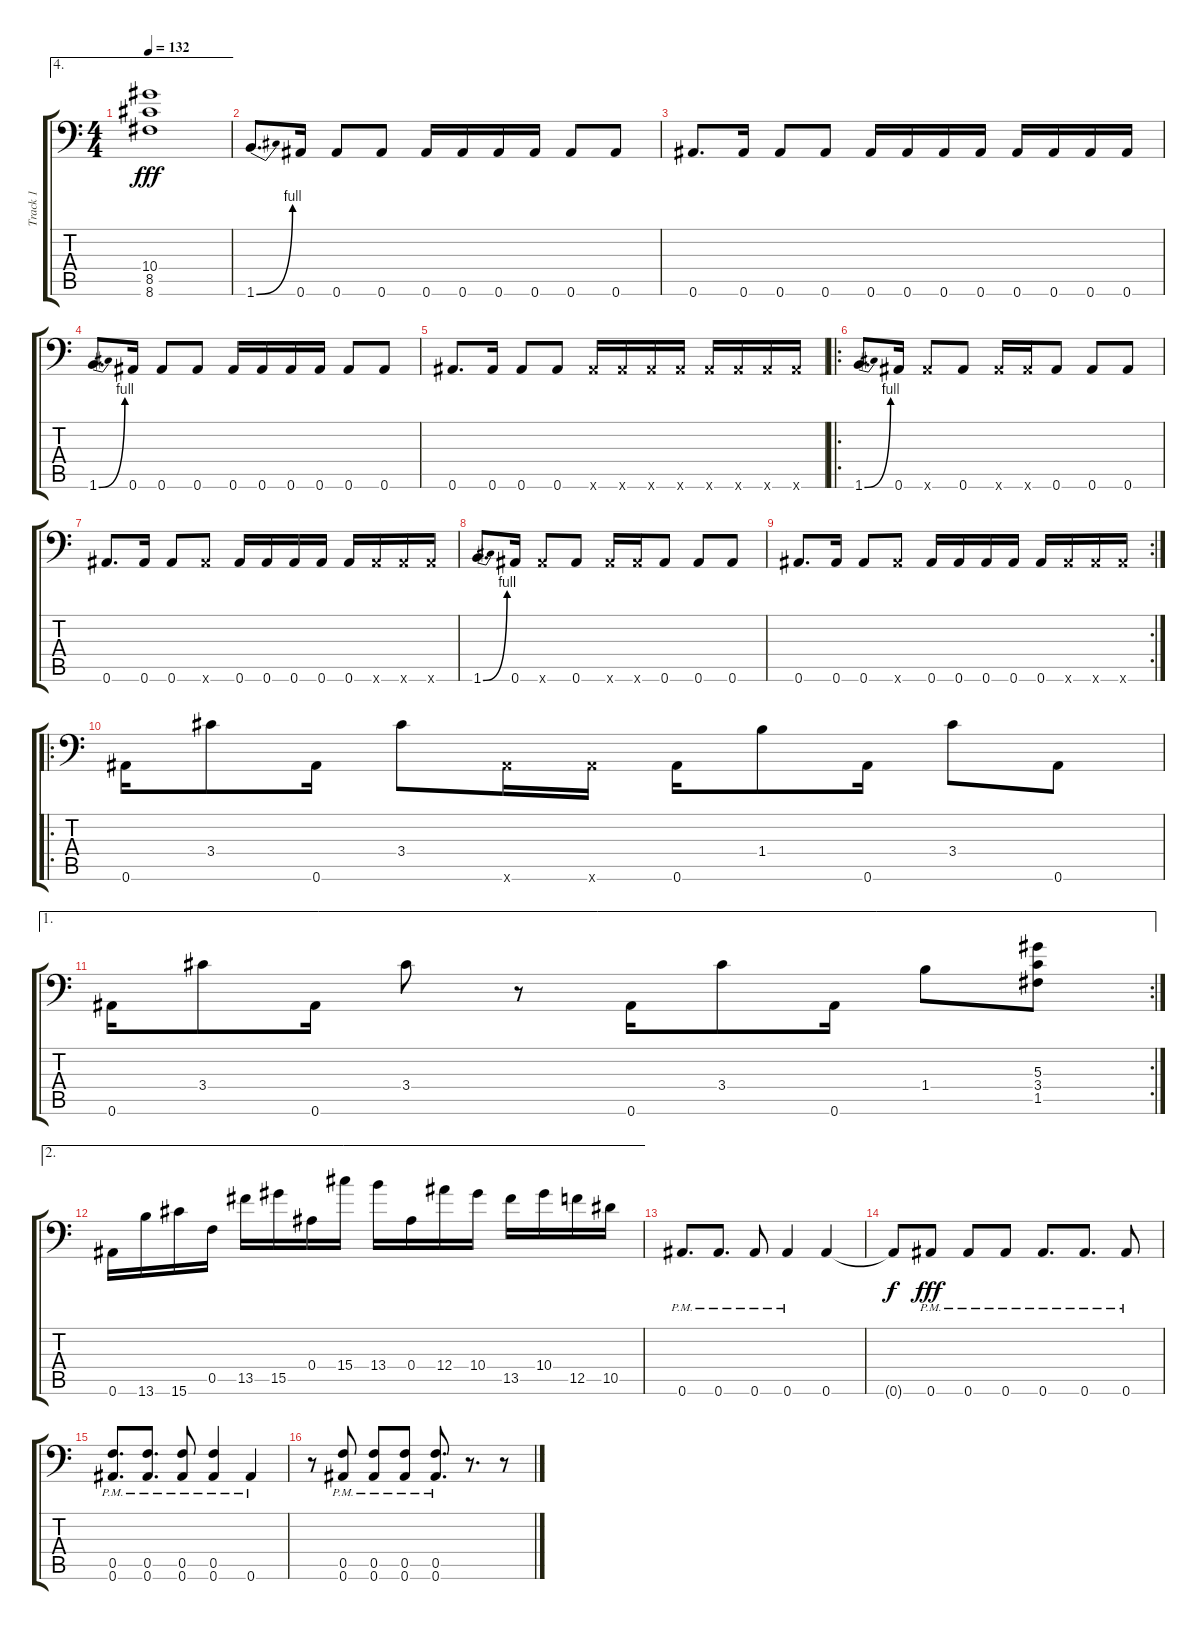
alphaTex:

\track ("Track 1" "Track 1") {instrument distortionguitar}
\staff {score tabs}
\tuning (C4 G3 Eb3 Bb2 F2 Bb1) {hide}
\ae 4
\ts (4 4)
\tempo 132
\clef f4
\ks c
(10.4 8.5 8.6).1{dy fff} |
1.6{be (bend 0 0 60 4)}.8{d} 0.6.16 0.6.8 0.6.8 0.6.16 0.6.16 0.6.16 0.6.16 0.6.8 0.6.8 |
0.6.8{d} 0.6.16 0.6.8 0.6.8 0.6.16 0.6.16 0.6.16 0.6.16 0.6.16 0.6.16 0.6.16 0.6.16 |
1.6{be (bend 0 0 60 4)}.8{d} 0.6.16 0.6.8 0.6.8 0.6.16 0.6.16 0.6.16 0.6.16 0.6.8 0.6.8 |
0.6.8{d} 0.6.16 0.6.8 0.6.8 0.6{x}.16 0.6{x}.16 0.6{x}.16 0.6{x}.16 0.6{x}.16 0.6{x}.16 0.6{x}.16 0.6{x}.16 |
\ro
1.6{be (bend 0 0 60 4)}.8{d} 0.6.16 0.6{x}.8 0.6.8 0.6{x}.16 0.6{x}.16 0.6.8 0.6.8 0.6.8 |
0.6.8{d} 0.6.16 0.6.8 0.6{x}.8 0.6.16 0.6.16 0.6.16 0.6.16 0.6.16 0.6{x}.16 0.6{x}.16 0.6{x}.16 |
1.6{be (bend 0 0 60 4)}.8{d} 0.6.16 0.6{x}.8 0.6.8 0.6{x}.16 0.6{x}.16 0.6.8 0.6.8 0.6.8 |
\rc 2
0.6.8{d} 0.6.16 0.6.8 0.6{x}.8 0.6.16 0.6.16 0.6.16 0.6.16 0.6.16 0.6{x}.16 0.6{x}.16 0.6{x}.16 |
\ro
0.6.16 3.4.8 0.6.16 3.4.8 0.6{x}.16 0.6{x}.16 0.6.16 1.4.8 0.6.16 3.4.8 0.6.8 |
\ae 1
\rc 2
0.6.16 3.4.8 0.6.16 3.4.8 r.8 0.6.16 3.4.8 0.6.16 1.4.8 (5.3 3.4 1.5).8 |
\ae 2
0.6.16 13.6.16 15.6.16 0.5.16 13.5.16 15.5.16 0.4.16 15.4.16 13.4.16 0.4.16 12.4.16 10.4.16 13.5.16 10.4.16 12.5.16 10.5.16 |
0.6{pm}.8{d} 0.6{pm}.8{d} 0.6{pm}.8 0.6{pm}.4 0.6.4 |
0.6{t}.8{dy f} 0.6{pm}.8{dy fff} 0.6{pm}.8 0.6{pm}.8 0.6{pm}.8{d} 0.6{pm}.8{d} 0.6{pm}.8 |
(0.5{pm} 0.6{pm}).8{d} (0.5{pm} 0.6{pm}).8{d} (0.5{pm} 0.6{pm}).8 (0.5{pm} 0.6{pm}).4 0.6{pm}.4 |
r.8 (0.5{pm} 0.6{pm}).8 (0.5{pm} 0.6{pm}).8 (0.5{pm} 0.6{pm}).8 (0.5{pm} 0.6{pm}).8{d} r.8{d} r.8
